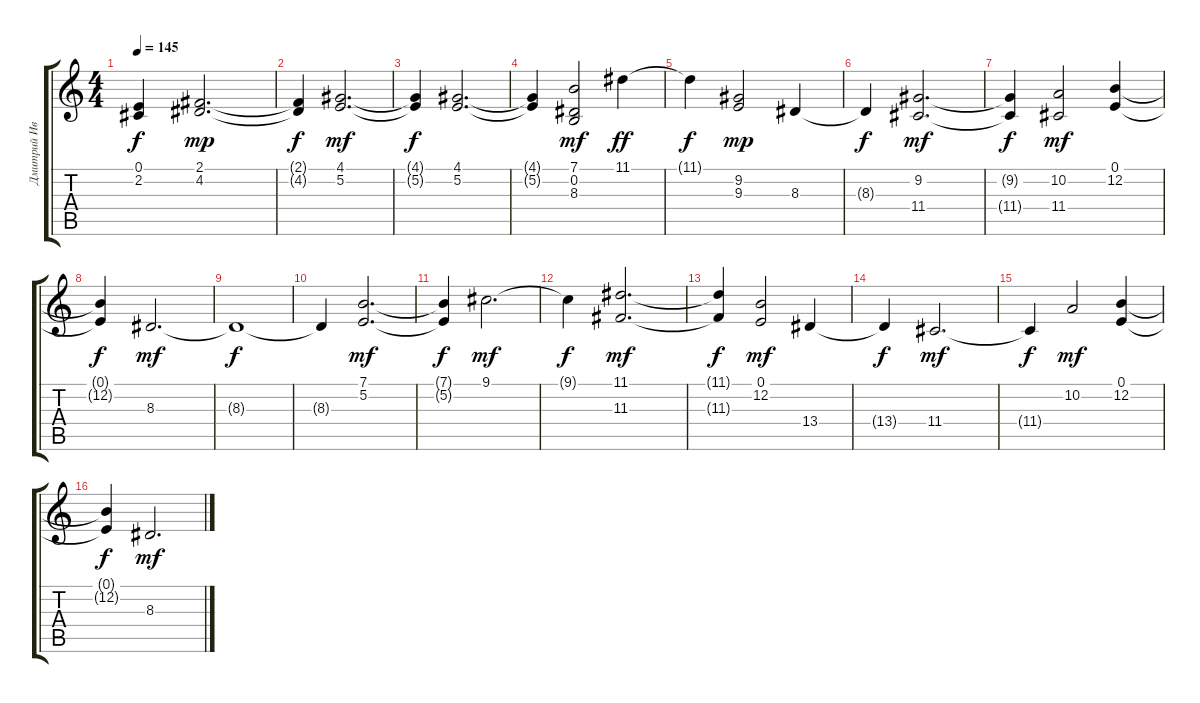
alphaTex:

\track ("Дмитрий Иванов" "Дмитрий Ив") {instrument stringensemble2}
\staff {score tabs}
\tuning (E4 B3 G3 D3 A2 E2) {hide}
\ts (4 4)
\tempo 145
\clef g2
\ks c
(0.1{t} 2.2{t}).4{dy f} (2.1 4.2).2{d dy mp} |
(2.1{t} 4.2{t}).4{dy f} (4.1 5.2).2{d dy mf} |
(4.1{t} 5.2{t}).4{dy f} (4.1 5.2).2{d} |
(4.1{t} 5.2{t}).4 (7.1 0.2 8.3).2{dy mf} 11.1.4{dy ff} |
11.1{t}.4{dy f} (9.2 9.3).2{dy mp} 8.3.4 |
8.3{t}.4{dy f} (9.2 11.4).2{d dy mf} |
(9.2{t} 11.4{t}).4{dy f} (10.2 11.4).2{dy mf} (0.1 12.2).4 |
(0.1{t} 12.2{t}).4{dy f} 8.3.2{d dy mf} |
8.3{t}.1{dy f} |
8.3{t}.4 (7.1 5.2).2{d dy mf} |
(7.1{t} 5.2{t}).4{dy f} 9.1.2{d dy mf} |
9.1{t}.4{dy f} (11.1 11.3).2{d dy mf} |
(11.1{t} 11.3{t}).4{dy f} (0.1 12.2).2{dy mf} 13.4.4 |
13.4{t}.4{dy f} 11.4.2{d dy mf} |
11.4{t}.4{dy f} 10.2.2{dy mf} (0.1 12.2).4 |
(0.1{t} 12.2{t}).4{dy f} 8.3.2{d dy mf}
